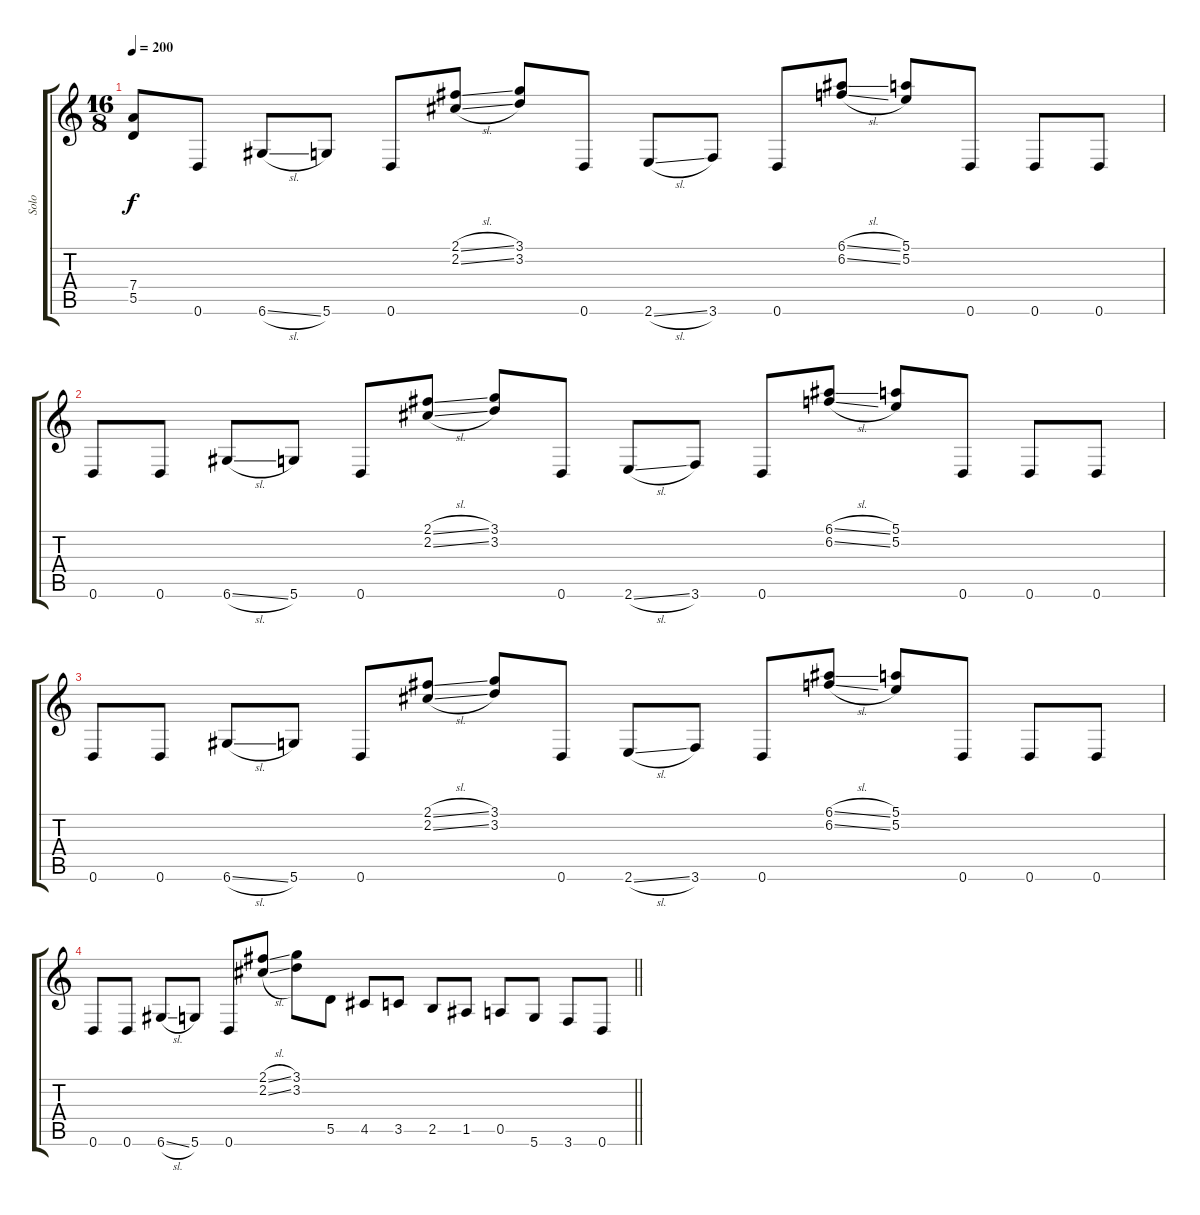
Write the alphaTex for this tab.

\track ("Solo" "Solo") {instrument distortionguitar}
\staff {score tabs}
\tuning (E4 B3 G3 D3 A2 D2) {hide}
\ts (16 8)
\tempo 200
\clef g2
\ks c
(7.4 5.5).8{dy f} 0.6.8 6.6{sl}.8 5.6.8 0.6.8 (2.1{sl} 2.2{sl}).8 (3.1 3.2).8 0.6.8 2.6{sl}.8 3.6.8 0.6.8 (6.1{sl} 6.2{sl}).8 (5.1 5.2).8 0.6.8 0.6.8 0.6.8 |
0.6.8 0.6.8 6.6{sl}.8 5.6.8 0.6.8 (2.1{sl} 2.2{sl}).8 (3.1 3.2).8 0.6.8 2.6{sl}.8 3.6.8 0.6.8 (6.1{sl} 6.2{sl}).8 (5.1 5.2).8 0.6.8 0.6.8 0.6.8 |
0.6.8 0.6.8 6.6{sl}.8 5.6.8 0.6.8 (2.1{sl} 2.2{sl}).8 (3.1 3.2).8 0.6.8 2.6{sl}.8 3.6.8 0.6.8 (6.1{sl} 6.2{sl}).8 (5.1 5.2).8 0.6.8 0.6.8 0.6.8 |
\barLineRight lightlight
0.6.8 0.6.8 6.6{sl}.8 5.6.8 0.6.8 (2.1{sl} 2.2{sl}).8 (3.1 3.2).8 5.5.8 4.5.8 3.5.8 2.5.8 1.5.8 0.5.8 5.6.8 3.6.8 0.6.8
